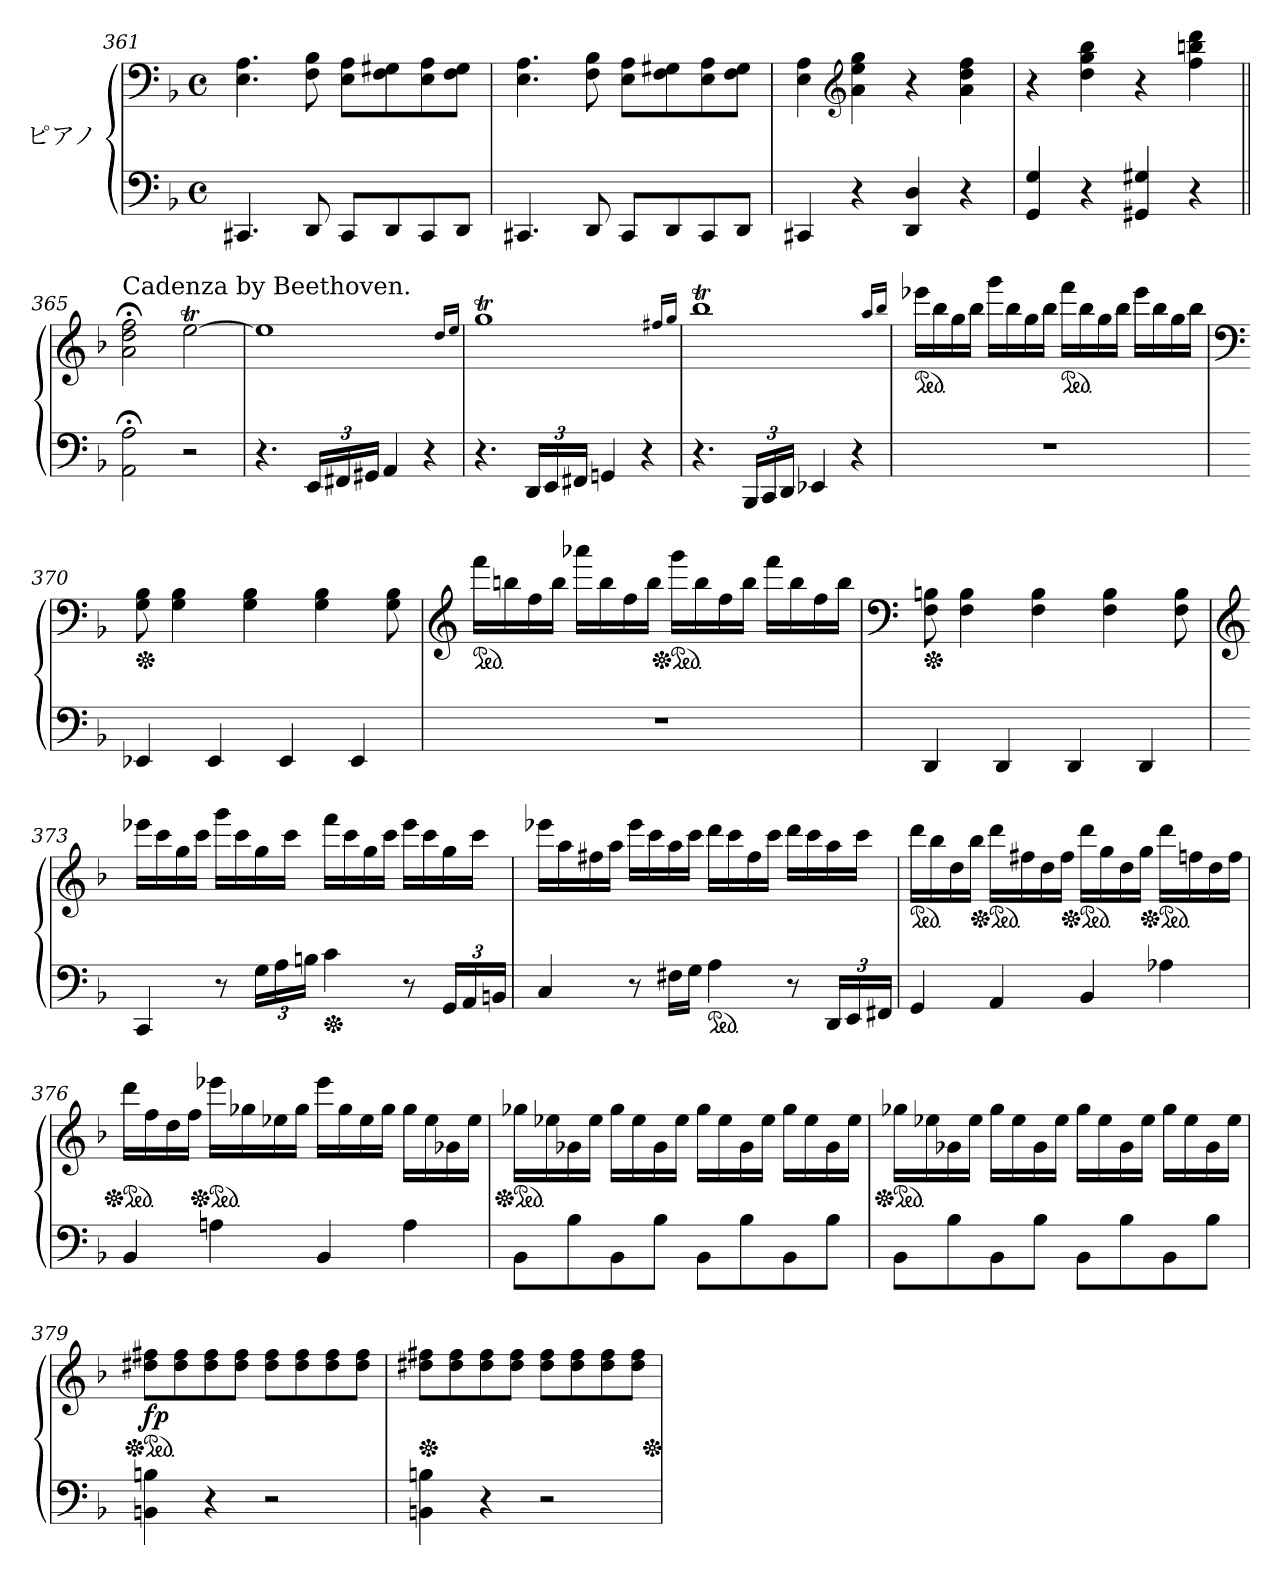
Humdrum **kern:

**kern	**kern	**dynam
*part1	*part1	*part1
*staff2	*staff1	*staff1/2
*I"ピアノ	*	*
*clefF4	*clefF4	*
*k[b-]	*k[b-]	*
*M4/4	*M4/4	*
*met(c)	*met(c)	*
=361	=361	=361
4.CC#X/	4.E\ 4.A\	.
8DD/	8F\ 8B-\	.
8CC#/L	8E\ 8A\L	.
8DD/	8F\ 8G#X\	.
8CC#/	8E\ 8A\	.
8DD/J	8F\ 8G#\J	.
=362	=362	=362
4.CC#X/	4.E\ 4.A\	.
8DD/	8F\ 8B-\	.
8CC#/L	8E\ 8A\L	.
8DD/	8F\ 8G#X\	.
8CC#/	8E\ 8A\	.
8DD/J	8F\ 8G#\J	.
=363	=363	=363
4CC#X/	4E\ 4A\	.
*	*clefG2	*
4r	4a\ 4ee\ 4gg\	.
4DD/ 4D/	4r	.
4r	4a\ 4dd\ 4ff\	.
=364	=364	=364
4GG/ 4G/	4r	.
4r	4dd\ 4gg\ 4bb-\	.
4GG#X/ 4G#X/	4r	.
4r	4ff\ 4bbn\ 4ddd\	.
=365||	=365||	=365||
!	!LO:TX:t=Cadenza by Beethoven.	!
2AA\; 2A\;	2a\;< 2dd\;< 2ff\;<	.
2r	[2eet\	.
=366	=366	=366
4.r	1eeTTT]	.
*Xbrackettup	*	*
24EE/LL	.	.
24FF#X/	.	.
24GG#X/JJ	.	.
4AA/	.	.
4r	.	.
.	16qdd/LL	.
.	16qee/JJ	.
=367	=367	=367
4.r	1ggT	.
24DD/LL	.	.
24EE/	.	.
24FF#X/JJ	.	.
4GGn/	.	.
4r	.	.
.	16qff#X/LL	.
.	16qgg/JJ	.
=368	=368	=368
4.r	1bb-T	.
24BBB-/LL	.	.
24CC/	.	.
24DD/JJ	.	.
4EE-X/	.	.
4r	.	.
.	16qaa/LL	.
.	16qbb-/JJ	.
=369	=369	=369
*	*ped	*
1r	16eee-X\LL	.
.	16bb-\	.
.	16gg\	.
.	16bb-\JJ	.
.	16ggg\LL	.
.	16bb-\	.
.	16gg\	.
.	16bb-\JJ	.
*	*ped	*
.	16fff\LL	.
.	16bb-\	.
.	16gg\	.
.	16bb-\JJ	.
.	16eee-\LL	.
.	16bb-\	.
.	16gg\	.
.	16bb-\JJ	.
=370	=370	=370
*	*clefF4	*
*	*Xped	*
4EE-X/	8G\ 8B-\	.
.	4G\ 4B-\	.
4EE-/	.	.
.	4G\ 4B-\	.
4EE-/	.	.
.	4G\ 4B-\	.
4EE-/	.	.
.	8G\ 8B-\	.
=371	=371	=371
*	*clefG2	*
*	*ped	*
1r	16fff\LL	.
.	16bbn\	.
.	16ff\	.
.	16bb\JJ	.
.	16aaa-X\LL	.
.	16bb\	.
.	16ff\	.
.	16bb\JJ	.
*	*Xped	*
*	*ped	*
.	16ggg\LL	.
.	16bb\	.
.	16ff\	.
.	16bb\JJ	.
.	16fff\LL	.
.	16bb\	.
.	16ff\	.
.	16bb\JJ	.
=372	=372	=372
*	*clefF4	*
*	*Xped	*
4DD/	8F\ 8Bn\	.
.	4F\ 4B\	.
4DD/	.	.
.	4F\ 4B\	.
4DD/	.	.
.	4F\ 4B\	.
4DD/	.	.
.	8F\ 8B\	.
=373	=373	=373
*	*clefG2	*
4CC/	16eee-X\LL	.
.	16ccc\	.
.	16gg\	.
.	16ccc\JJ	.
8r	16ggg\LL	.
.	16ccc\	.
24G\LL	16gg\	.
24A\	.	.
.	16ccc\JJ	.
24Bn\JJ	.	.
*Xped	*	*
4c\	16fff\LL	.
.	16ccc\	.
.	16gg\	.
.	16ccc\JJ	.
8r	16eee-\LL	.
.	16ccc\	.
24GG/LL	16gg\	.
24AA/	.	.
.	16ccc\JJ	.
24BBn/JJ	.	.
=374	=374	=374
4C/	16eee-X\LL	.
.	16aa\	.
.	16ff#X\	.
.	16aa\JJ	.
8r	16eee-\LL	.
.	16ccc\	.
16F#X\LL	16aa\	.
16G\JJ	16ccc\JJ	.
*ped	*	*
4A\	16ddd\LL	.
.	16ccc\	.
.	16ff#\	.
.	16ccc\JJ	.
8r	16ddd\LL	.
.	16ccc\	.
24DD/LL	16aa\	.
24EE/	.	.
.	16ccc\JJ	.
24FF#X/JJ	.	.
=375	=375	=375
*	*ped	*
4GG/	16ddd\LL	.
.	16bb-\	.
.	16dd\	.
.	16bb-\JJ	.
*	*Xped	*
*	*ped	*
4AA/	16ddd\LL	.
.	16ff#X\	.
.	16dd\	.
.	16ff#\JJ	.
*	*Xped	*
*	*ped	*
4BB-/	16ddd\LL	.
.	16gg\	.
.	16dd\	.
.	16gg\JJ	.
*	*Xped	*
*	*ped	*
4A-X\	16ddd\LL	.
.	16ffn\	.
.	16dd\	.
.	16ff\JJ	.
=376	=376	=376
*	*Xped	*
*	*ped	*
4BB-/	16ddd\LL	.
.	16ff\	.
.	16dd\	.
.	16ff\JJ	.
*	*Xped	*
*	*ped	*
4An\	16eee-X\LL	.
.	16gg-X\	.
.	16ee-X\	.
.	16gg-\JJ	.
4BB-/	16eee-\LL	.
.	16gg-\	.
.	16ee-\	.
.	16gg-\JJ	.
4A\	16gg-\LL	.
.	16ee-\	.
.	16g-X\	.
.	16ee-\JJ	.
=377	=377	=377
*	*Xped	*
*	*ped	*
8BB-\L	16gg-X\LL	.
.	16ee-X\	.
8B-\	16g-X\	.
.	16ee-\JJ	.
8BB-\	16gg-\LL	.
.	16ee-\	.
8B-\J	16g-\	.
.	16ee-\JJ	.
8BB-\L	16gg-\LL	.
.	16ee-\	.
8B-\	16g-\	.
.	16ee-\JJ	.
8BB-\	16gg-\LL	.
.	16ee-\	.
8B-\J	16g-\	.
.	16ee-\JJ	.
=378	=378	=378
*	*Xped	*
*	*ped	*
8BB-\L	16gg-X\LL	.
.	16ee-X\	.
8B-\	16g-X\	.
.	16ee-\JJ	.
8BB-\	16gg-\LL	.
.	16ee-\	.
8B-\J	16g-\	.
.	16ee-\JJ	.
8BB-\L	16gg-\LL	.
.	16ee-\	.
8B-\	16g-\	.
.	16ee-\JJ	.
8BB-\	16gg-\LL	.
.	16ee-\	.
8B-\J	16g-\	.
.	16ee-\JJ	.
=379	=379	=379
*	*Xped	*
*	*ped	*
!	!	!LO:DY:b
4BBn\ 4Bn\	8dd#X\ 8ff#X\L	fp
.	8dd#\ 8ff#\	.
4r	8dd#\ 8ff#\	.
.	8dd#\ 8ff#\J	.
2r	8dd#\ 8ff#\L	.
.	8dd#\ 8ff#\	.
.	8dd#\ 8ff#\	.
.	8dd#\ 8ff#\J	.
=380	=380	=380
*	*Xped	*
4BBn\ 4Bn\	8dd#X\ 8ff#X\L	.
.	8dd#\ 8ff#\	.
4r	8dd#\ 8ff#\	.
.	8dd#\ 8ff#\J	.
2r	8dd#\ 8ff#\L	.
.	8dd#\ 8ff#\	.
.	8dd#\ 8ff#\	.
.	8dd#\ 8ff#\J	.
*	*Xped	*
=	=	=
*-	*-	*-
